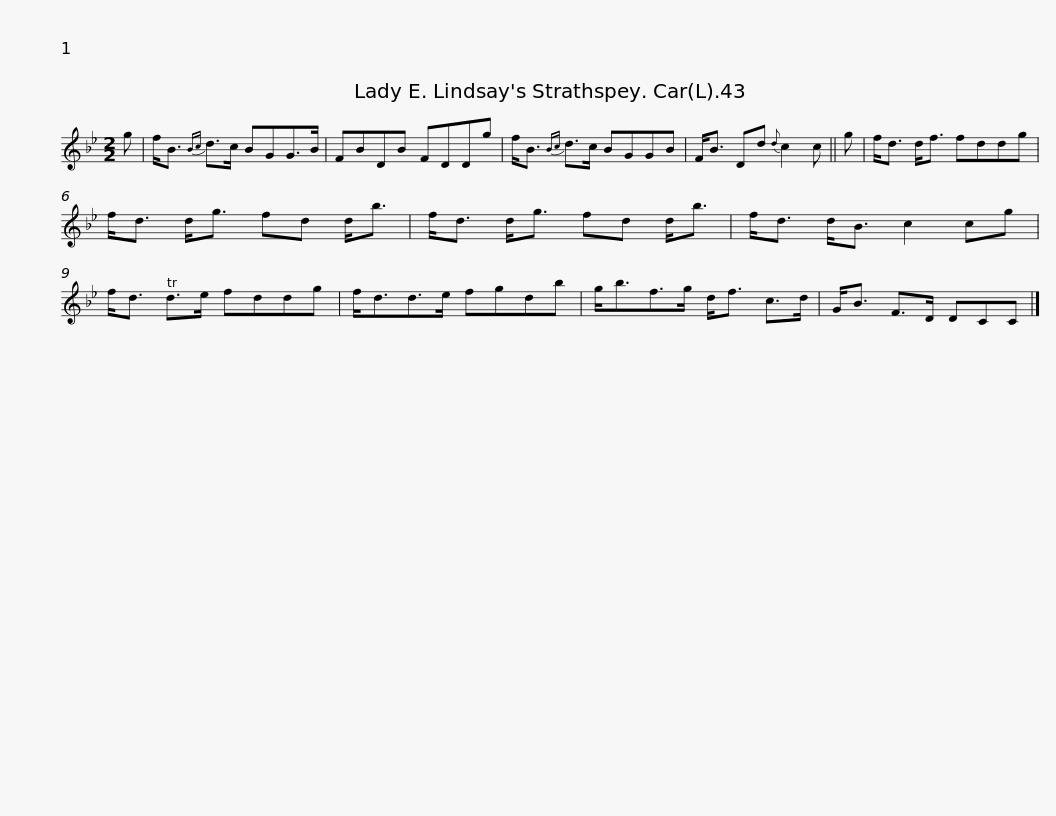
X:1
L:1/8
M:2/2
I:linebreak $
K:Bb
V:1 treble
V:1
 g | f<B{Bc} d>c BGG>B | FBDB FDDg | f<B{Bc} d>c BGGB | F<B Dd{d} c2 c || %5
 g |$ f<d d<f fddg | f<d d<g fd d<b | f<d d<g fd d<b | f<d d<B c2 cg | %10
 f<d d>e fddg |$ f<dd>e fgdb | g<bf>g d<f c>d | G<B F>D DCC |] %14
